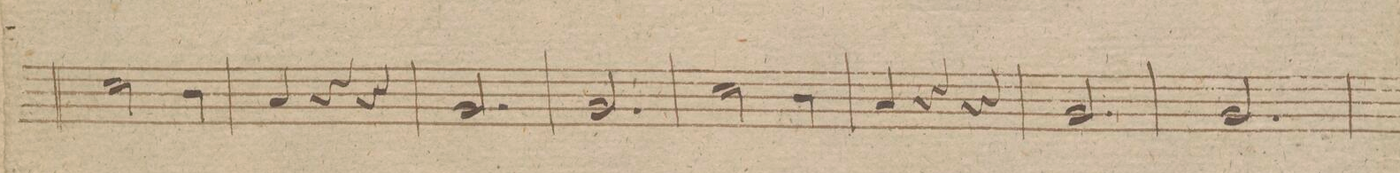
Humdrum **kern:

**kern	**dynam
*I"Trombone Baſso.	*
*clefF4	*
*k[f#]	*
*met(c|)	*
*M3/4	*
2E\	.
4D\	.
=243	=243
4C/	.
4r	.
4r	.
=244	=244
2.BB/	.
=245	=245
2.BB/	.
=246	=246
2E\	.
4D\	.
=247	=247
4C/	.
4r	.
4r	.
=248	=248
2.BB/	.
=249	=249
2.BB/	.
=250	=250
*-	*-
